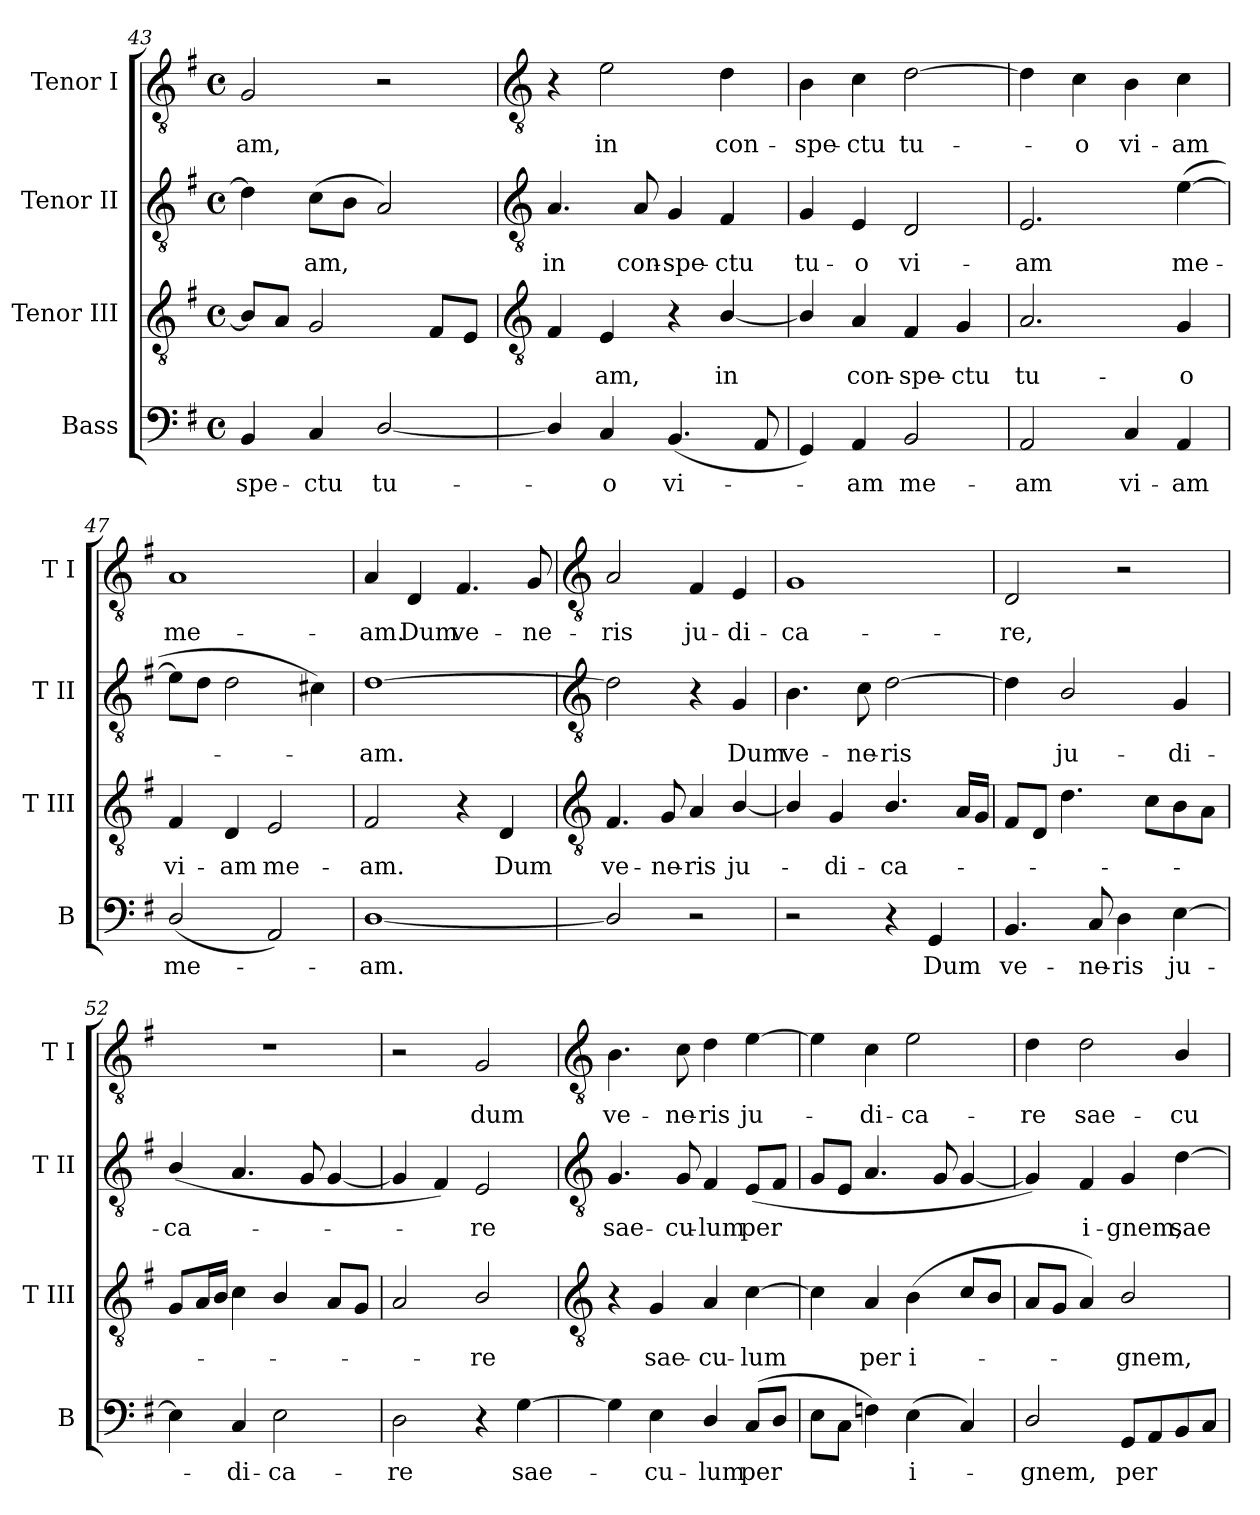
**kern	**text	**kern	**text	**kern	**text	**kern	**text
*part4	*part4	*part3	*part3	*part2	*part2	*part1	*part1
*staff4	*staff4	*staff3	*staff3	*staff2	*staff2	*staff1	*staff1
*I"Bass	*	*I"Tenor III	*	*I"Tenor II	*	*I"Tenor I	*
*I'B	*	*I'T III	*	*I'T II	*	*I'T I	*
*clefF4	*	*clefGv2	*	*clefGv2	*	*clefGv2	*
*k[f#]	*	*k[f#]	*	*k[f#]	*	*k[f#]	*
*G:	*	*G:	*	*G:	*	*G:	*
*M4/4	*	*M4/4	*	*M4/4	*	*M4/4	*
*met(c)	*	*met(c)	*	*met(c)	*	*met(c)	*
=43	=43	=43	=43	=43	=43	=43	=43
!	!LO:LY:b	!	!	!	!	!	!LO:LY:b
4BB	-spe-	8BL]	.	4d]	.	2G	am,
.	.	8AJ	.	.	.	.	.
!	!LO:LY:b	!	!	!	!LO:LY:b	!	!
4C	-ctu	2G	.	(>8cL	am,	.	.
.	.	.	.	8BJ	.	.	.
!	!LO:LY:b	!	!	!	!	!	!
[2D/	tu-	.	.	2A)	.	2r	.
.	.	8F#L	.	.	.	.	.
.	.	8EJ	.	.	.	.	.
!!LO:LB:g=z
=44	=44	=44	=44	=44	=44	=44	=44
*	*	*clefGv2	*	*clefGv2	*	*clefGv2	*
!	!	!	!	!	!LO:LY:b	!	!
4D/]	.	4F#	.	4.A	in	4r	.
!	!LO:LY:b	!	!LO:LY:b	!	!	!	!LO:LY:b
4C	o	4E	am,	.	.	2e	in
!	!	!	!	!	!LO:LY:b	!	!
.	.	.	.	8A	con-	.	.
!	!LO:LY:b	!	!	!	!LO:LY:b	!	!
(<4.BB	vi-	4r	.	4G	-spe-	.	.
!	!	!	!LO:LY:b	!	!LO:LY:b	!	!LO:LY:b
.	.	[4B/	in	4F#	-ctu	4d	con-
8AA	.	.	.	.	.	.	.
=45	=45	=45	=45	=45	=45	=45	=45
!	!	!	!	!	!LO:LY:b	!	!LO:LY:b
4GG)	.	4B/]	.	4G	tu-	4B	-spe-
!	!LO:LY:b	!	!LO:LY:b	!	!LO:LY:b	!	!LO:LY:b
4AA	am	4A	con-	4E	-o	4c	-ctu
!	!LO:LY:b	!	!LO:LY:b	!	!LO:LY:b	!	!LO:LY:b
2BB	me-	4F#	-spe-	2D	vi-	[2d	tu-
!	!	!	!LO:LY:b	!	!	!	!
.	.	4G	-ctu	.	.	.	.
=46	=46	=46	=46	=46	=46	=46	=46
!	!LO:LY:b	!	!LO:LY:b	!	!LO:LY:b	!	!
2AA	-am	2.A	tu-	2.E	-am	4d]	.
!	!	!	!	!	!	!	!LO:LY:b
.	.	.	.	.	.	4c	o
!	!LO:LY:b	!	!	!	!	!	!LO:LY:b
4C	vi-	.	.	.	.	4B	vi-
!	!LO:LY:b	!	!LO:LY:b	!	!LO:LY:b	!	!LO:LY:b
4AA	-am	4G	-o	(>[4e	me-	4c	-am
=47	=47	=47	=47	=47	=47	=47	=47
!	!LO:LY:b	!	!LO:LY:b	!	!	!	!LO:LY:b
(<2D/	me-	4F#	vi-	8eL]	.	1A	me-
.	.	.	.	8dJ	.	.	.
!	!	!	!LO:LY:b	!	!	!	!
.	.	4D	-am	2d	.	.	.
!	!	!	!LO:LY:b	!	!	!	!
2AA)	.	2E	me-	.	.	.	.
.	.	.	.	4c#X)	.	.	.
=48	=48	=48	=48	=48	=48	=48	=48
!	!LO:LY:b	!	!LO:LY:b	!	!LO:LY:b	!	!LO:LY:b
[1D/	am.	2F#	-am.	[1d	am.	4A	-am.
!	!	!	!	!	!	!	!LO:LY:b
.	.	.	.	.	.	4D	Dum
!	!	!	!	!	!	!	!LO:LY:b
.	.	4r	.	.	.	4.F#	ve-
!	!	!	!LO:LY:b	!	!	!	!
.	.	4D	Dum	.	.	.	.
!	!	!	!	!	!	!	!LO:LY:b
.	.	.	.	.	.	8G	-ne-
!!LO:LB:g=z
=49	=49	=49	=49	=49	=49	=49	=49
*	*	*clefGv2	*	*clefGv2	*	*clefGv2	*
!	!	!	!LO:LY:b	!	!	!	!LO:LY:b
2D/]	.	4.F#	ve-	2d]	.	2A	-ris
!	!	!	!LO:LY:b	!	!	!	!
.	.	8G	-ne-	.	.	.	.
!	!	!	!LO:LY:b	!	!	!	!LO:LY:b
2r	.	4A	-ris	4r	.	4F#	ju-
!	!	!	!LO:LY:b	!	!LO:LY:b	!	!LO:LY:b
.	.	[4B/	ju-	4G	Dum	4E	-di-
=50	=50	=50	=50	=50	=50	=50	=50
!	!	!	!	!	!LO:LY:b	!	!LO:LY:b
2r	.	4B/]	.	4.B	ve-	1G	-ca-
!	!	!	!LO:LY:b	!	!	!	!
.	.	4G	di-	.	.	.	.
!	!	!	!	!	!LO:LY:b	!	!
.	.	.	.	8c	-ne-	.	.
!	!	!	!LO:LY:b	!	!LO:LY:b	!	!
4r	.	4.B/	-ca-	[2d	-ris	.	.
!	!LO:LY:b	!	!	!	!	!	!
4GG	Dum	.	.	.	.	.	.
.	.	16ALL	.	.	.	.	.
.	.	16GJJ	.	.	.	.	.
=51	=51	=51	=51	=51	=51	=51	=51
!	!LO:LY:b	!	!	!	!	!	!LO:LY:b
4.BB	ve-	8F#L	.	4d]	.	2D	-re,
.	.	8DJ	.	.	.	.	.
!	!	!	!	!	!LO:LY:b	!	!
.	.	4.d	.	2B/	ju-	.	.
!	!LO:LY:b	!	!	!	!	!	!
8C	-ne-	.	.	.	.	.	.
!	!LO:LY:b	!	!	!	!	!	!
4D	-ris	.	.	.	.	2r	.
.	.	8cL	.	.	.	.	.
!	!LO:LY:b	!	!	!	!LO:LY:b	!	!
[4E	ju-	8B	.	4G	-di-	.	.
.	.	8AJ	.	.	.	.	.
=52	=52	=52	=52	=52	=52	=52	=52
!	!	!	!	!	!LO:LY:b	!	!
4E]	.	8GL	.	(<4B/	-ca-	1r	.
.	.	16AL	.	.	.	.	.
.	.	16BJJ	.	.	.	.	.
!	!LO:LY:b	!	!	!	!	!	!
4C	di-	4c	.	4.A	.	.	.
!	!LO:LY:b	!	!	!	!	!	!
2E	-ca-	4B/	.	.	.	.	.
.	.	.	.	8G	.	.	.
.	.	8AL	.	[4G	.	.	.
.	.	8GJ	.	.	.	.	.
=53	=53	=53	=53	=53	=53	=53	=53
!	!LO:LY:b	!	!	!	!	!	!
2D	-re	2A	.	4G]	.	2r	.
.	.	.	.	4F#)	.	.	.
!	!	!	!LO:LY:b	!	!LO:LY:b	!	!LO:LY:b
4r	.	2B/	re	2E	re	2G	dum
!	!LO:LY:b	!	!	!	!	!	!
[4G	sae-	.	.	.	.	.	.
!!LO:LB:g=z
=54	=54	=54	=54	=54	=54	=54	=54
*	*	*clefGv2	*	*clefGv2	*	*clefGv2	*
!	!	!	!	!	!LO:LY:b	!	!LO:LY:b
4G]	.	4r	.	4.G	sae-	4.B	ve-
!	!LO:LY:b	!	!LO:LY:b	!	!	!	!
4E	cu-	4G	sae-	.	.	.	.
!	!	!	!	!	!LO:LY:b	!	!LO:LY:b
.	.	.	.	8G	-cu-	8c	-ne-
!	!LO:LY:b	!	!LO:LY:b	!	!LO:LY:b	!	!LO:LY:b
4D/	-lum	4A	-cu-	4F#	-lum	4d	-ris
!	!LO:LY:b	!	!LO:LY:b	!	!LO:LY:b	!	!LO:LY:b
(>8CL	per	[4c	-lum	(<8EL	per	[4e	ju-
8DJ	.	.	.	8F#J	.	.	.
=55	=55	=55	=55	=55	=55	=55	=55
8EL	.	4c]	.	8GL	.	4e]	.
8CJ	.	.	.	8EJ	.	.	.
!	!	!	!LO:LY:b	!	!	!	!LO:LY:b
4Fn)	.	4A	per	4.A	.	4c	di-
!	!LO:LY:b	!	!LO:LY:b	!	!	!	!LO:LY:b
(<4E	i-	(<4B	i-	.	.	2e	-ca-
.	.	.	.	8G	.	.	.
4C)	.	8c/L	.	[4G	.	.	.
.	.	8B/J	.	.	.	.	.
=56	=56	=56	=56	=56	=56	=56	=56
!	!LO:LY:b	!	!	!	!	!	!LO:LY:b
2D/	gnem,	8AL	.	4G])	.	4d	-re
.	.	8GJ	.	.	.	.	.
!	!	!	!	!	!LO:LY:b	!	!LO:LY:b
.	.	4A)	.	4F#	i-	2d	sae-
!	!LO:LY:b	!	!LO:LY:b	!	!LO:LY:b	!	!
8GGL	per	2B/	gnem,	4G	-gnem,	.	.
8AA	.	.	.	.	.	.	.
!	!	!	!	!	!LO:LY:b	!	!LO:LY:b
8BB	.	.	.	[4d	sae-	4B/	-cu-
8CJ	.	.	.	.	.	.	.
=	=	=	=	=	=	=	=
*-	*-	*-	*-	*-	*-	*-	*-
